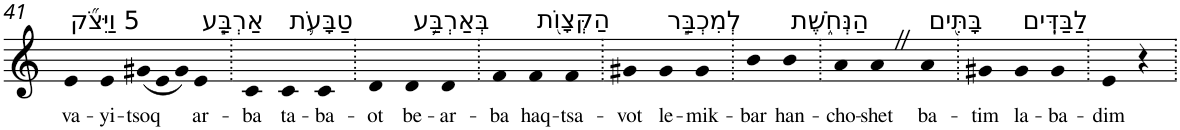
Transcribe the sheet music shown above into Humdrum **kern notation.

**kern	**text
*part1	*part1
*staff1	*staff1
*I"Piano	*
*I'Pno	*
!!LO:PB:g=z
*clefG2	*
*k[]	*
=41	=41
!LO:TX:a:t=5 וַיִּצֹ֞ק	!
!	!LO:LY:b
4e	va-
!	!LO:LY:b
4e	-yi-
*Xtuplet	*
!	!LO:LY:b
(12g#X	-tsoq
12e	.
12g#)	.
!LO:TX:a:t=אַרְבַּ֧ע	!
!	!LO:LY:b
4e	ar-
=42.	=42.
!	!LO:LY:b
4c	-ba
!LO:TX:a:t=טַבָּעֹ֛ת	!
!	!LO:LY:b
4c	ta-
!	!LO:LY:b
4c	-ba-
=43.	=43.
!	!LO:LY:b
4d	-ot
!LO:TX:a:t=בְּאַרְבַּ֥ע	!
!	!LO:LY:b
4d	be-
!	!LO:LY:b
4d	-ar-
=44.	=44.
!	!LO:LY:b
4f	-ba
!LO:TX:a:t=הַקְּצָוֺ֖ת	!
!	!LO:LY:b
4f	haq-
!	!LO:LY:b
4f	-tsa-
=45.	=45.
!	!LO:LY:b
4g#X	-vot
!LO:TX:a:t=לְמִכְבַּ֣ר	!
!	!LO:LY:b
4g#	le-
!	!LO:LY:b
4g#	-mik-
=46.	=46.
!	!LO:LY:b
4b	-bar
!LO:TX:a:t=הַנְּחֹ֑שֶׁת	!
!	!LO:LY:b
4b	han-
=47.	=47.
!	!LO:LY:b
4a	-cho-
!	!LO:LY:b
4aZ	-shet
!LO:TX:a:t=בָּתִּ֖ים	!
!	!LO:LY:b
4a	ba-
=48.	=48.
!	!LO:LY:b
4g#X	-tim
!LO:TX:a:t=לַבַּדִּֽים	!
!	!LO:LY:b
4g#	la-
!	!LO:LY:b
4g#	-ba-
=49.	=49.
!	!LO:LY:b
4e	-dim
4r	.
=.	=.
*-	*-
